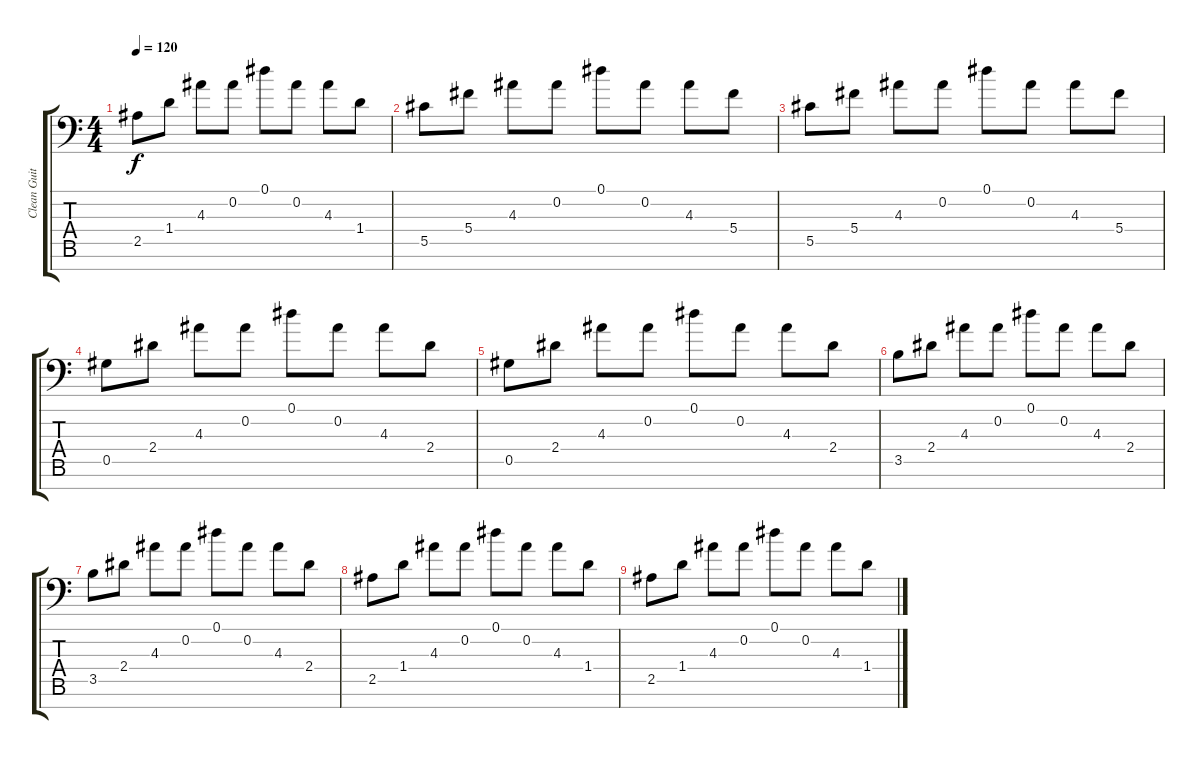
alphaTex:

\track ("Clean Guitar" "Clean Guit") {instrument acousticguitarnylon}
\staff {score tabs}
\tuning (Eb4 Bb3 Gb3 Db3 Ab2 Eb2 Bb1) {hide}
\ts (4 4)
\tempo 120
\clef f4
\ks c
2.5.8{dy f} 1.4.8 4.3.8 0.2.8 0.1.8 0.2.8 4.3.8 1.4.8 |
5.5.8{instrument acousticguitarsteel} 5.4.8 4.3.8 0.2.8 0.1.8 0.2.8 4.3.8 5.4.8 |
5.5.8{instrument acousticguitarsteel} 5.4.8 4.3.8 0.2.8 0.1.8 0.2.8 4.3.8 5.4.8 |
0.5.8 2.4.8 4.3.8 0.2.8 0.1.8 0.2.8 4.3.8 2.4.8 |
0.5.8 2.4.8 4.3.8 0.2.8 0.1.8 0.2.8 4.3.8 2.4.8 |
3.5.8 2.4.8 4.3.8 0.2.8 0.1.8 0.2.8 4.3.8 2.4.8 |
3.5.8 2.4.8 4.3.8 0.2.8 0.1.8 0.2.8 4.3.8 2.4.8 |
2.5.8 1.4.8 4.3.8 0.2.8 0.1.8 0.2.8 4.3.8 1.4.8 |
2.5.8 1.4.8 4.3.8 0.2.8 0.1.8 0.2.8 4.3.8 1.4.8
